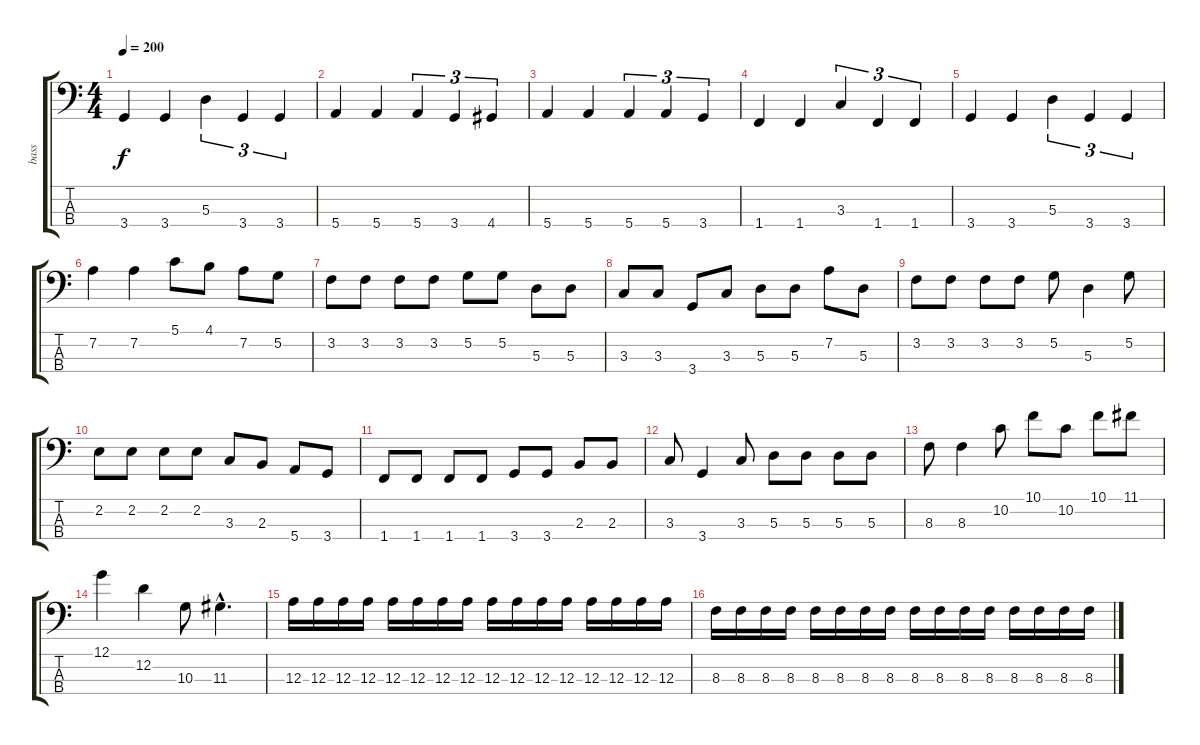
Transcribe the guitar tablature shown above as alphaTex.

\track ("bass" "bass") {instrument electricbasspick}
\staff {score tabs}
\tuning (G2 D2 A1 E1) {hide}
\ts (4 4)
\tempo 200
\clef f4
\ks c
3.4.4{dy f} 3.4.4 5.3.4{tu (3 2)} 3.4.4{tu (3 2)} 3.4.4{tu (3 2)} |
5.4.4 5.4.4 5.4.4{tu (3 2)} 3.4.4{tu (3 2)} 4.4.4{tu (3 2)} |
5.4.4 5.4.4 5.4.4{tu (3 2)} 5.4.4{tu (3 2)} 3.4.4{tu (3 2)} |
1.4.4 1.4.4 3.3.4{tu (3 2)} 1.4.4{tu (3 2)} 1.4.4{tu (3 2)} |
3.4.4 3.4.4 5.3.4{tu (3 2)} 3.4.4{tu (3 2)} 3.4.4{tu (3 2)} |
7.2.4 7.2.4 5.1.8 4.1.8 7.2.8 5.2.8 |
3.2.8 3.2.8 3.2.8 3.2.8 5.2.8 5.2.8 5.3.8 5.3.8 |
3.3.8 3.3.8 3.4.8 3.3.8 5.3.8 5.3.8 7.2.8 5.3.8 |
3.2.8 3.2.8 3.2.8 3.2.8 5.2.8 5.3.4 5.2.8 |
2.2.8 2.2.8 2.2.8 2.2.8 3.3.8 2.3.8 5.4.8 3.4.8 |
1.4.8 1.4.8 1.4.8 1.4.8 3.4.8 3.4.8 2.3.8 2.3.8 |
3.3.8 3.4.4 3.3.8 5.3.8 5.3.8 5.3.8 5.3.8 |
8.3.8 8.3.4 10.2.8 10.1.8 10.2.8 10.1.8 11.1.8 |
12.1.4 12.2.4 10.3.8 11.3{hac}.4{d} |
12.3.16 12.3.16 12.3.16 12.3.16 12.3.16 12.3.16 12.3.16 12.3.16 12.3.16 12.3.16 12.3.16 12.3.16 12.3.16 12.3.16 12.3.16 12.3.16 |
8.3.16 8.3.16 8.3.16 8.3.16 8.3.16 8.3.16 8.3.16 8.3.16 8.3.16 8.3.16 8.3.16 8.3.16 8.3.16 8.3.16 8.3.16 8.3.16
